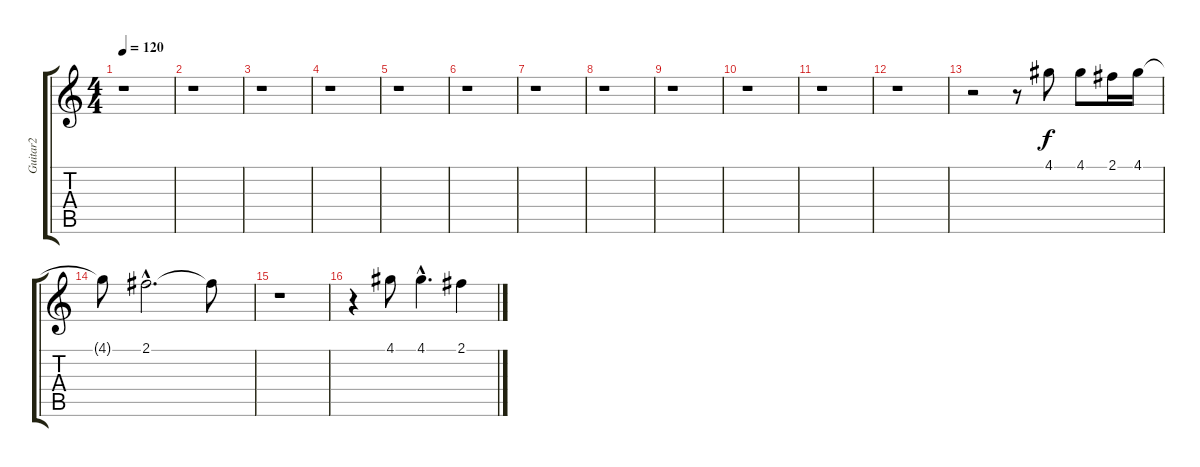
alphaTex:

\track ("Guitar2" "Guitar2") {instrument distortionguitar}
\staff {score tabs}
\tuning (E4 B3 G3 D3 A2 E2) {hide}
\ts (4 4)
\tempo 120
\clef g2
\ks c
r.1{dy f} |
r.1 |
r.1 |
r.1 |
r.1 |
r.1 |
r.1 |
r.1 |
r.1 |
r.1 |
r.1 |
r.1 |
r.2 r.8 4.1.8 4.1.8 2.1.16 4.1.16 |
4.1{t}.8 2.1{hac}.2{d} 2.1{t}.8 |
r.1 |
r.4 4.1.8 4.1{hac}.4{d} 2.1.4
